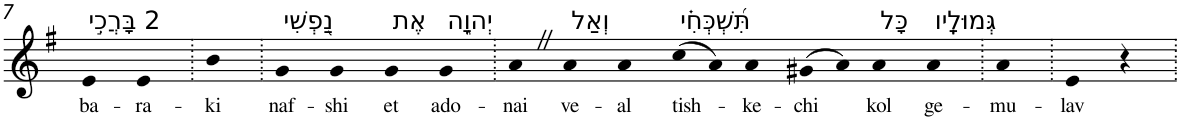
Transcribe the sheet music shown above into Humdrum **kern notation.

**kern	**text
*part1	*part1
*staff1	*staff1
*I"Piano	*
*I'Pno	*
!!LO:PB:g=z
*clefG2	*
*k[f#]	*
*G:	*
=7	=7
!LO:TX:a:t=2 בָּרֲכִ֣י	!
!	!LO:LY:b
4e	ba-
!	!LO:LY:b
4e	-ra-
=8.	=8.
!	!LO:LY:b
4b	-ki
=9.	=9.
!LO:TX:a:t=נַ֭פְשִׁי	!
!	!LO:LY:b
4g	naf-
!	!LO:LY:b
4g	-shi
!LO:TX:a:t=אֶת	!
!	!LO:LY:b
4g	et
!LO:TX:a:t=יְהוָ֑ה	!
!	!LO:LY:b
4g	ado-
=10.	=10.
!	!LO:LY:b
4aZ	-nai
!LO:TX:a:t=וְאַל	!
!	!LO:LY:b
4a	ve-
!	!LO:LY:b
4a	-al
!LO:TX:a:t=תִּ֝שְׁכְּחִ֗י	!
!	!LO:LY:b
(>8cc	tish-
8a)	.
!	!LO:LY:b
4a	-ke-
!	!LO:LY:b
(>8g#X	-chi
8a)	.
!LO:TX:a:t=כָּל	!
!	!LO:LY:b
4a	kol
!LO:TX:a:t=גְּמוּלָֽיו	!
!	!LO:LY:b
4a	ge-
=11.	=11.
!	!LO:LY:b
4a	-mu-
=12.	=12.
!	!LO:LY:b
4e	-lav
4r	.
=.	=.
*-	*-
